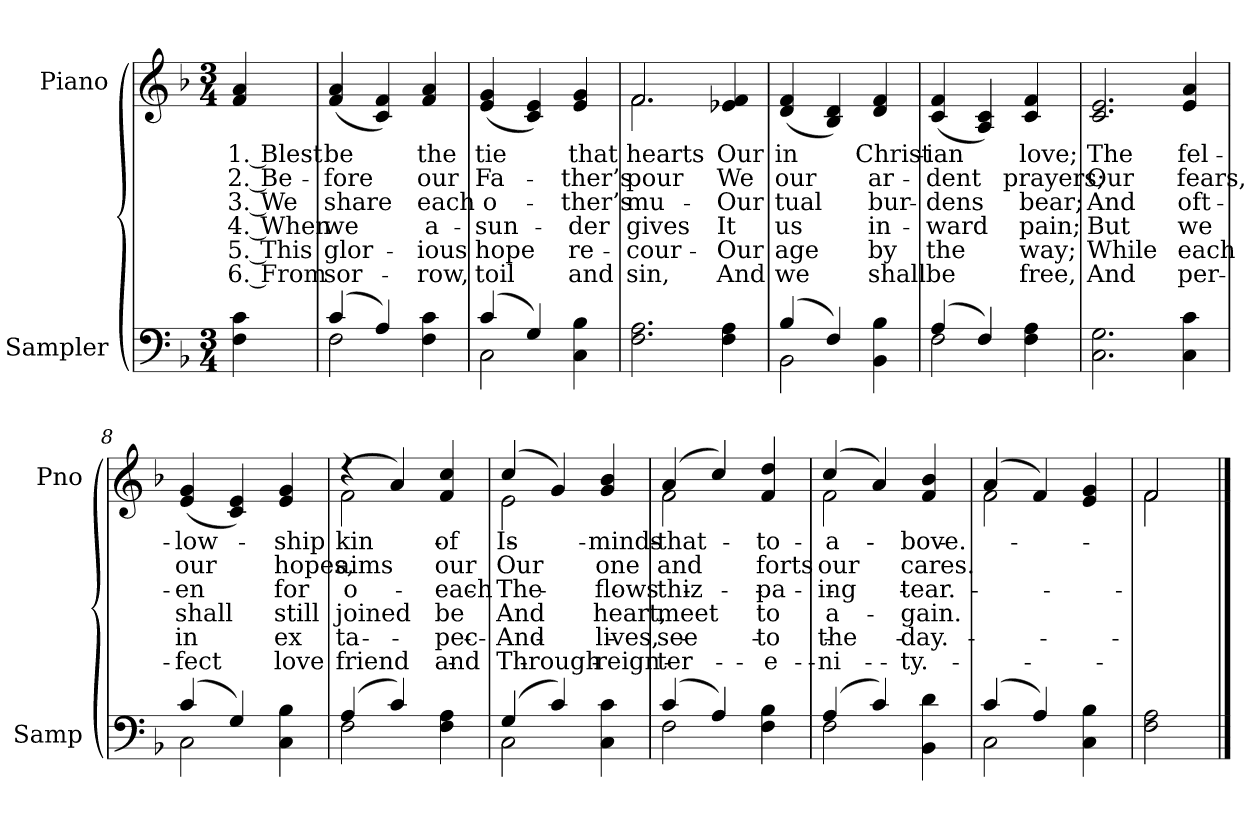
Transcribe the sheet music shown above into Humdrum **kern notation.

**kern	**kern	**text	**text	**text	**text	**text	**text
*part2	*part1	*part1	*part1	*part1	*part1	*part1	*part1
*staff2	*staff1	*staff1	*staff1	*staff1	*staff1	*staff1	*staff1
*I"Sampler	*I"Piano	*	*	*	*	*	*
*I'Samp	*I'Pno	*	*	*	*	*	*
*clefF4	*clefG2	*	*	*	*	*	*
*k[b-]	*k[b-]	*	*	*	*	*	*
*F:	*F:	*	*	*	*	*	*
*M3/4	*M3/4	*	*	*	*	*	*
=1	=1	=1	=1	=1	=1	=1	=1
4F\ 4c\	4f 4a	1. Blest	2. Be-	3. We	4. When	5. This	6. From
=2	=2	=2	=2	=2	=2	=2	=2
*^	*	*	*	*	*	*	*
(4c/	2F	(4f 4a	be	-fore	share	we	glor-	sor-
4A/)	.	4c 4f)	.	.	.	.	.	.
4F\ 4c\	4ryy	4f 4a	the	our	each	a-	-ious	-row,
=3	=3	=3	=3	=3	=3	=3	=3	=3
(4c/	2C	(4e 4g	tie	Fa-	o-	-sun-	hope	toil
4G/)	.	4c 4e)	.	.	.	.	.	.
4C\ 4B-\	4ryy	4e 4g	that	-ther’s	-ther’s	-der	re-	and
*v	*v	*	*	*	*	*	*	*
=4	=4	=4	=4	=4	=4	=4	=4
*	*^	*	*	*	*	*	*
2.F\ 2.A\	2.f/	2.f	hearts	pour	mu-	gives	cour-	sin,
4F\ 4A\	4e-X/ 4f/	4ryy	Our	We	Our	It	Our	And
*	*v	*v	*	*	*	*	*	*
=5	=5	=5	=5	=5	=5	=5	=5
*^	*	*	*	*	*	*	*
(4B-/	2BB-	(4d/ 4f/	in	our	-tual	us	-age	we
4F/)	.	4B-/ 4d/)	.	.	.	.	.	.
4BB-\ 4B-\	4ryy	4d/ 4f/	Christ-	ar-	bur-	in-	by	shall
=6	=6	=6	=6	=6	=6	=6	=6	=6
(4A/	2F	(4c/ 4f/	-ian	-dent	-dens	-ward	the	be
4F/)	.	4A/ 4c/)	.	.	.	.	.	.
4F\ 4A\	4ryy	4c/ 4f/	love;	prayers;	bear;	pain;	way;	free,
*v	*v	*	*	*	*	*	*	*
=7	=7	=7	=7	=7	=7	=7	=7
2.C\ 2.G\	2.c/ 2.e/	The	Our	And	But	While	And
4C\ 4c\	4e/ 4a/	fel-	fears,	oft-	we	each	per-
=8	=8	=8	=8	=8	=8	=8	=8
*^	*	*	*	*	*	*	*
(4c/	2C	(4e/ 4g/	-low-	our	-en	shall	in	-fect
4G/)	.	4c/ 4e/)	.	.	.	.	.	.
4C\ 4B-\	4ryy	4e/ 4g/	-ship	hopes,	for	still	ex-	love
=9	=9	=9	=9	=9	=9	=9	=9	=9
*	*	*^	*	*	*	*	*	*
(4A/	2F	(4r	2f	kin-	aims	o-	joined	-ta-	friend-
4c/)	.	4a/)	.	.	.	.	.	.	.
4F\ 4A\	4ryy	4f/ 4cc/	4ryy	of	our	each	be	-pec-	and
=10	=10	=10	=10	=10	=10	=10	=10	=10	=10
(4G/	2C	(4cc/	2e	Is	Our	The	And	And	Through
4c/)	.	4g/)	.	.	.	.	.	.	.
4C\ 4c\	4ryy	4g/ 4b-/	4ryy	minds	one	flows	heart,	lives,	reign
=11	=11	=11	=11	=11	=11	=11	=11	=11	=11
(4c/	2F	(4a/	2f	that	and	-thiz-	meet	see	-ter-
4A/)	.	4cc/)	.	.	.	.	.	.	.
4F\ 4B-\	4ryy	4f/ 4dd/	4ryy	to	-forts	-pa-	to	to	e-
=12	=12	=12	=12	=12	=12	=12	=12	=12	=12
(4A/	2F	(4cc/	2f	a-	our	-ing	a-	the	-ni-
4c/)	.	4a/)	.	.	.	.	.	.	.
4BB-\ 4d\	4ryy	4f/ 4b-/	4ryy	-bove.	cares.	tear.	-gain.	day.	-ty.
=13	=13	=13	=13	=13	=13	=13	=13	=13	=13
(4c/	2C	(4a/	2f	.	.	.	.	.	.
4A/)	.	4f/)	.	.	.	.	.	.	.
4C\ 4B-\	4ryy	4e/ 4g/	4ryy	.	.	.	.	.	.
*v	*v	*	*	*	*	*	*	*	*
=14	=14	=14	=14	=14	=14	=14	=14	=14
2F\ 2A\	2f/	2f	.	.	.	.	.	.
*	*v	*v	*	*	*	*	*	*
==	==	==	==	==	==	==	==
*-	*-	*-	*-	*-	*-	*-	*-
